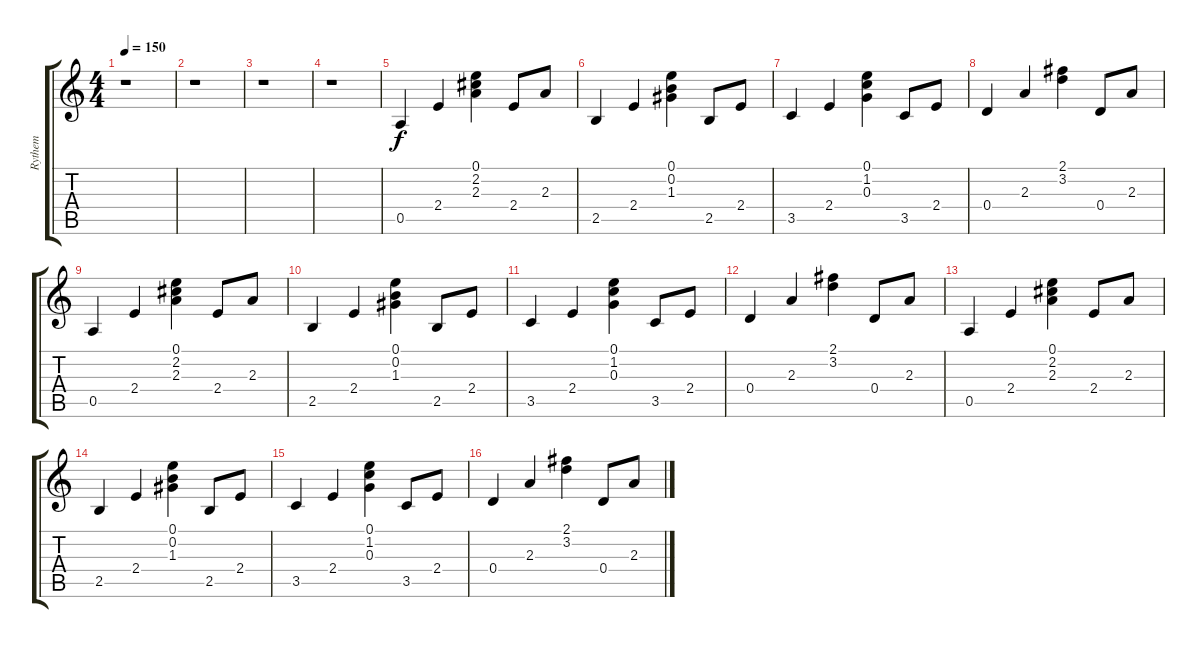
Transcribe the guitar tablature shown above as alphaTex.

\track ("Rythem" "Rythem") {instrument acousticguitarsteel}
\staff {score tabs}
\tuning (E4 B3 G3 D3 A2 E2) {hide}
\ts (4 4)
\tempo 150
\clef g2
\ks c
r.1{dy f} |
r.1 |
r.1 |
r.1 |
0.5.4 2.4.4 (0.1 2.2 2.3).4 2.4.8 2.3.8 |
2.5.4 2.4.4 (0.1 0.2 1.3).4 2.5.8 2.4.8 |
3.5.4 2.4.4 (0.1 1.2 0.3).4 3.5.8 2.4.8 |
0.4.4 2.3.4 (2.1 3.2).4 0.4.8 2.3.8 |
0.5.4 2.4.4 (0.1 2.2 2.3).4 2.4.8 2.3.8 |
2.5.4 2.4.4 (0.1 0.2 1.3).4 2.5.8 2.4.8 |
3.5.4 2.4.4 (0.1 1.2 0.3).4 3.5.8 2.4.8 |
0.4.4 2.3.4 (2.1 3.2).4 0.4.8 2.3.8 |
0.5.4 2.4.4 (0.1 2.2 2.3).4 2.4.8 2.3.8 |
2.5.4 2.4.4 (0.1 0.2 1.3).4 2.5.8 2.4.8 |
3.5.4 2.4.4 (0.1 1.2 0.3).4 3.5.8 2.4.8 |
0.4.4 2.3.4 (2.1 3.2).4 0.4.8 2.3.8
